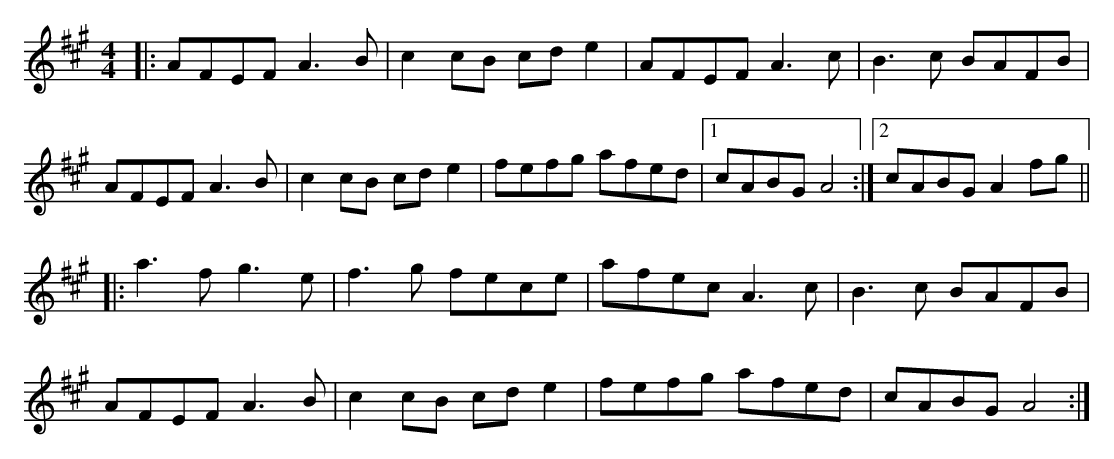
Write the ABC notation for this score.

X:1
M:4/4
K:A
|:AFEF A3B|c2cB cde2|AFEF A3c|B3c BAFB|
AFEF A3B|c2cB cde2|fefg afed|1 cABG A4:|2 cABG A2fg||
|:a3f g3e|f3g fece|afec A3c|B3c BAFB|
AFEF A3B|c2cB cde2|fefg afed|cABG A4:|
